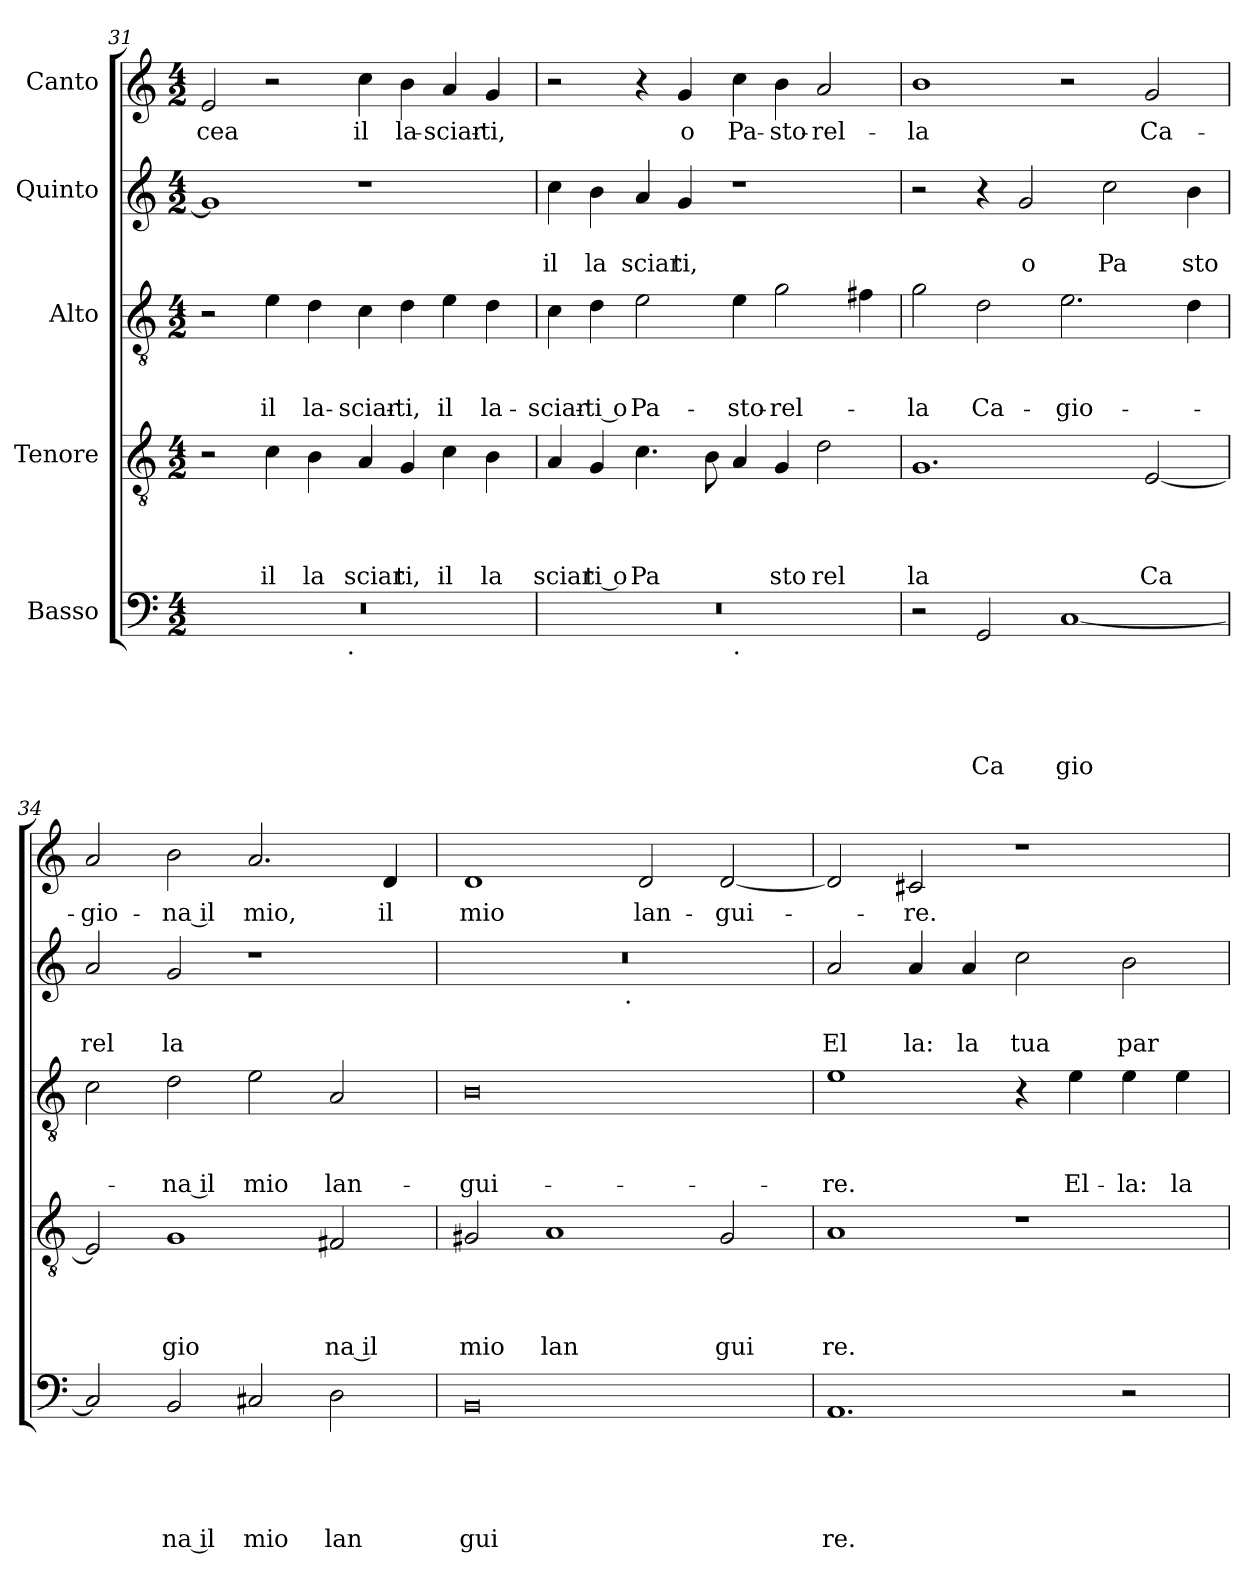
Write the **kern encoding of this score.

**kern	**text	**text	**text	**text	**text	**kern	**text	**text	**text	**text	**kern	**text	**text	**text	**kern	**text	**text	**kern	**text
*part5	*part5	*part5	*part5	*part5	*part5	*part4	*part4	*part4	*part4	*part4	*part3	*part3	*part3	*part3	*part2	*part2	*part2	*part1	*part1
*staff5	*staff5	*staff5	*staff5	*staff5	*staff5	*staff4	*staff4	*staff4	*staff4	*staff4	*staff3	*staff3	*staff3	*staff3	*staff2	*staff2	*staff2	*staff1	*staff1
*I"Basso	*	*	*	*	*	*I"Tenore	*	*	*	*	*I"Alto	*	*	*	*I"Quinto	*	*	*I"Canto	*
!!LO:PB:g=z
*clefF4	*	*	*	*	*	*clefGv2	*	*	*	*	*clefGv2	*	*	*	*clefG2	*	*	*clefG2	*
*k[]	*	*	*	*	*	*k[]	*	*	*	*	*k[]	*	*	*	*k[]	*	*	*k[]	*
*C:	*	*	*	*	*	*C:	*	*	*	*	*C:	*	*	*	*C:	*	*	*C:	*
*M4/2	*	*	*	*	*	*M4/2	*	*	*	*	*M4/2	*	*	*	*M4/2	*	*	*M4/2	*
=31	=31	=31	=31	=31	=31	=31	=31	=31	=31	=31	=31	=31	=31	=31	=31	=31	=31	=31	=31
!	!	!	!	!	!	!	!	!	!	!	!	!	!	!	!	!	!	!	!LO:LY:b
*^	*	*	*	*	*	*	*	*	*	*	*	*	*	*	*	*	*	*	*
0r	2ryy	.	.	.	.	.	2r	.	.	.	.	2r	.	.	.	1g]	.	.	2e/	-cea
!	!	!	!	!	!	!	!	!	!	!	!LO:LY:b	!	!	!	!LO:LY:b	!	!	!	!	!
.	4...ryy	.	.	.	.	.	4c\	.	.	.	il	4e\	.	.	il	.	.	.	2r	.
!	!	!	!	!	!	!	!	!	!	!	!LO:LY:b	!	!	!	!LO:LY:b	!	!	!	!	!
.	.	.	.	.	.	.	4B\	.	.	.	la	4d\	.	.	la-	.	.	.	.	.
!	!LO:TX:b:t=.	!	!	!	!	!	!	!	!	!	!	!	!	!	!	!	!	!	!	!
.	1ryy	.	.	.	.	.	.	.	.	.	.	.	.	.	.	.	.	.	.	.
!	!	!	!	!	!	!	!	!	!	!	!LO:LY:b	!	!	!	!LO:LY:b	!	!	!	!	!LO:LY:b
.	.	.	.	.	.	.	4A/	.	.	.	sciar	4c\	.	.	-sciar-	1r	.	.	4cc\	il
!	!	!	!	!	!	!	!	!	!	!	!LO:LY:b	!	!	!	!LO:LY:b	!	!	!	!	!LO:LY:b
.	.	.	.	.	.	.	4G/	.	.	.	ti,	4d\	.	.	-ti,	.	.	.	4b\	la-
!	!	!	!	!	!	!	!	!	!	!	!LO:LY:b	!	!	!	!LO:LY:b	!	!	!	!	!LO:LY:b
.	.	.	.	.	.	.	4c\	.	.	.	il	4e\	.	.	il	.	.	.	4a/	-sciar-
!	!	!	!	!	!	!	!	!	!	!	!LO:LY:b	!	!	!	!LO:LY:b	!	!	!	!	!LO:LY:b
.	.	.	.	.	.	.	4B\	.	.	.	la	4d\	.	.	la-	.	.	.	4g/	-ti,
.	32ryy	.	.	.	.	.	.	.	.	.	.	.	.	.	.	.	.	.	.	.
=32	=32	=32	=32	=32	=32	=32	=32	=32	=32	=32	=32	=32	=32	=32	=32	=32	=32	=32	=32	=32
!	!	!	!	!	!	!	!	!	!	!	!LO:LY:b	!	!	!	!LO:LY:b	!	!	!LO:LY:b	!	!
0r	1ryy	.	.	.	.	.	4A/	.	.	.	sciar	4c\	.	.	-sciar-	4cc\	.	il	2r	.
!	!	!	!	!	!	!	!	!	!	!	!LO:LY:b:rj	!	!	!	!LO:LY:b:rj	!	!	!LO:LY:b	!	!
.	.	.	.	.	.	.	4G/	.	.	.	ti o	4d\	.	.	-ti o	4b\	.	la	.	.
!	!	!	!	!	!	!	!	!	!	!	!LO:LY:b	!	!	!	!LO:LY:b	!	!	!LO:LY:b	!	!
.	.	.	.	.	.	.	4.c\	.	.	.	Pa	2e\	.	.	Pa-	4a/	.	sciar	4r	.
!	!	!	!	!	!	!	!	!	!	!	!	!	!	!	!	!	!	!LO:LY:b	!	!LO:LY:b
.	.	.	.	.	.	.	.	.	.	.	.	.	.	.	.	4g/	.	ti,	4g/	o
.	.	.	.	.	.	.	8B\	.	.	.	.	.	.	.	.	.	.	.	.	.
!	!LO:TX:b:t=.	!	!	!	!	!	!	!	!	!	!	!	!	!	!	!	!	!	!	!
!	!	!	!	!	!	!	!	!	!	!	!	!	!	!	!LO:LY:b	!	!	!	!	!LO:LY:b
.	1ryy	.	.	.	.	.	4A/	.	.	.	.	4e\	.	.	-sto-	1r	.	.	4cc\	Pa-
!	!	!	!	!	!	!	!	!	!	!	!LO:LY:b	!	!	!	!LO:LY:b	!	!	!	!	!LO:LY:b
.	.	.	.	.	.	.	4G/	.	.	.	sto	2g\	.	.	-rel-	.	.	.	4b\	-sto-
!	!	!	!	!	!	!	!	!	!	!	!LO:LY:b	!	!	!	!	!	!	!	!	!LO:LY:b
.	.	.	.	.	.	.	2d\	.	.	.	rel	.	.	.	.	.	.	.	2a/	-rel-
.	.	.	.	.	.	.	.	.	.	.	.	4f#X\	.	.	.	.	.	.	.	.
=33	=33	=33	=33	=33	=33	=33	=33	=33	=33	=33	=33	=33	=33	=33	=33	=33	=33	=33	=33	=33
!	!	!	!	!	!	!	!	!	!	!	!LO:LY:b	!	!	!	!LO:LY:b	!	!	!	!	!LO:LY:b
*v	*v	*	*	*	*	*	*	*	*	*	*	*	*	*	*	*	*	*	*	*
2r	.	.	.	.	.	1.G	.	.	.	la	2g\	.	.	-la	2r	.	.	1b	-la
!	!	!	!	!	!LO:LY:b	!	!	!	!	!	!	!	!	!LO:LY:b	!	!	!	!	!
2GG/	.	.	.	.	Ca	.	.	.	.	.	2d\	.	.	Ca-	4r	.	.	.	.
!	!	!	!	!	!	!	!	!	!	!	!	!	!	!	!	!	!LO:LY:b	!	!
.	.	.	.	.	.	.	.	.	.	.	.	.	.	.	2g/	.	o	.	.
!	!	!	!	!	!LO:LY:b	!	!	!	!	!	!	!	!	!LO:LY:b	!	!	!	!	!
[<1C	.	.	.	.	gio	.	.	.	.	.	2.e\	.	.	-gio-	.	.	.	2r	.
!	!	!	!	!	!	!	!	!	!	!	!	!	!	!	!	!	!LO:LY:b	!	!
.	.	.	.	.	.	.	.	.	.	.	.	.	.	.	2cc\	.	Pa	.	.
!	!	!	!	!	!	!	!	!	!	!LO:LY:b	!	!	!	!	!	!	!	!	!LO:LY:b
.	.	.	.	.	.	[<2E/	.	.	.	Ca	.	.	.	.	.	.	.	2g/	Ca-
!	!	!	!	!	!	!	!	!	!	!	!	!	!	!	!	!	!LO:LY:b	!	!
.	.	.	.	.	.	.	.	.	.	.	4d\	.	.	.	4b\	.	sto	.	.
=34	=34	=34	=34	=34	=34	=34	=34	=34	=34	=34	=34	=34	=34	=34	=34	=34	=34	=34	=34
!	!	!	!	!	!	!	!	!	!	!	!	!	!	!	!	!	!LO:LY:b	!	!LO:LY:b
2C/]	.	.	.	.	.	2E/]	.	.	.	.	2c\	.	.	.	2a/	.	rel	2a/	-gio-
!	!	!	!	!	!LO:LY:b:rj	!	!	!	!	!LO:LY:b	!	!	!	!LO:LY:b:rj	!	!	!LO:LY:b	!	!LO:LY:b:rj
2BB/	.	.	.	.	na il	1G	.	.	.	gio	2d\	.	.	-na il	2g/	.	la	2b\	-na il
!	!	!	!	!	!LO:LY:b	!	!	!	!	!	!	!	!	!LO:LY:b	!	!	!	!	!LO:LY:b
2C#X/	.	.	.	.	mio	.	.	.	.	.	2e\	.	.	mio	1r	.	.	2.a/	mio,
!	!	!	!	!	!LO:LY:b	!	!	!	!	!LO:LY:b:rj	!	!	!	!LO:LY:b	!	!	!	!	!
2D\	.	.	.	.	lan	2F#X/	.	.	.	na il	2A/	.	.	lan-	.	.	.	.	.
!	!	!	!	!	!	!	!	!	!	!	!	!	!	!	!	!	!	!	!LO:LY:b
.	.	.	.	.	.	.	.	.	.	.	.	.	.	.	.	.	.	4d/	il
=35	=35	=35	=35	=35	=35	=35	=35	=35	=35	=35	=35	=35	=35	=35	=35	=35	=35	=35	=35
!	!	!	!	!	!LO:LY:b	!	!	!	!	!LO:LY:b	!	!	!	!LO:LY:b	!	!	!	!	!LO:LY:b
*	*	*	*	*	*	*	*	*	*	*	*	*	*	*	*^	*	*	*	*
0BB	.	.	.	.	gui	2G#X/	.	.	.	mio	0B	.	.	-gui-	0r	2ryy	.	.	1d	mio
!	!	!	!	!	!	!	!	!	!	!LO:LY:b	!	!	!	!	!	!	!	!	!	!
.	.	.	.	.	.	1A	.	.	.	lan	.	.	.	.	.	4...ryy	.	.	.	.
!	!	!	!	!	!	!	!	!	!	!	!	!	!	!	!	!LO:TX:b:t=.	!	!	!	!
.	.	.	.	.	.	.	.	.	.	.	.	.	.	.	.	1ryy	.	.	.	.
!	!	!	!	!	!	!	!	!	!	!	!	!	!	!	!	!	!	!	!	!LO:LY:b
.	.	.	.	.	.	.	.	.	.	.	.	.	.	.	.	.	.	.	2d/	lan-
!	!	!	!	!	!	!	!	!	!	!LO:LY:b	!	!	!	!	!	!	!	!	!	!LO:LY:b
.	.	.	.	.	.	2G#/	.	.	.	gui	.	.	.	.	.	.	.	.	[<2d/	-gui-
.	.	.	.	.	.	.	.	.	.	.	.	.	.	.	.	32ryy	.	.	.	.
=36	=36	=36	=36	=36	=36	=36	=36	=36	=36	=36	=36	=36	=36	=36	=36	=36	=36	=36	=36	=36
!	!	!	!	!	!LO:LY:b	!	!	!	!	!LO:LY:b	!	!	!	!LO:LY:b	!	!	!	!LO:LY:b	!	!
*	*	*	*	*	*	*	*	*	*	*	*	*	*	*	*v	*v	*	*	*	*
1.AA	.	.	.	.	re.	1A	.	.	.	re.	1e	.	.	-re.	2a/	.	El	2d/]	.
!	!	!	!	!	!	!	!	!	!	!	!	!	!	!	!	!	!LO:LY:b	!	!LO:LY:b
.	.	.	.	.	.	.	.	.	.	.	.	.	.	.	4a/	.	la:	2c#X/	-re.
!	!	!	!	!	!	!	!	!	!	!	!	!	!	!	!	!	!LO:LY:b	!	!
.	.	.	.	.	.	.	.	.	.	.	.	.	.	.	4a/	.	la	.	.
!	!	!	!	!	!	!	!	!	!	!	!	!	!	!	!	!	!LO:LY:b	!	!
.	.	.	.	.	.	1r	.	.	.	.	4r	.	.	.	2cc\	.	tua	1r	.
!	!	!	!	!	!	!	!	!	!	!	!	!	!	!LO:LY:b	!	!	!	!	!
.	.	.	.	.	.	.	.	.	.	.	4e\	.	.	El-	.	.	.	.	.
!	!	!	!	!	!	!	!	!	!	!	!	!	!	!LO:LY:b	!	!	!LO:LY:b	!	!
2r	.	.	.	.	.	.	.	.	.	.	4e\	.	.	-la:	2b\	.	par	.	.
!	!	!	!	!	!	!	!	!	!	!	!	!	!	!LO:LY:b	!	!	!	!	!
.	.	.	.	.	.	.	.	.	.	.	4e\	.	.	la	.	.	.	.	.
=	=	=	=	=	=	=	=	=	=	=	=	=	=	=	=	=	=	=	=
*-	*-	*-	*-	*-	*-	*-	*-	*-	*-	*-	*-	*-	*-	*-	*-	*-	*-	*-	*-
